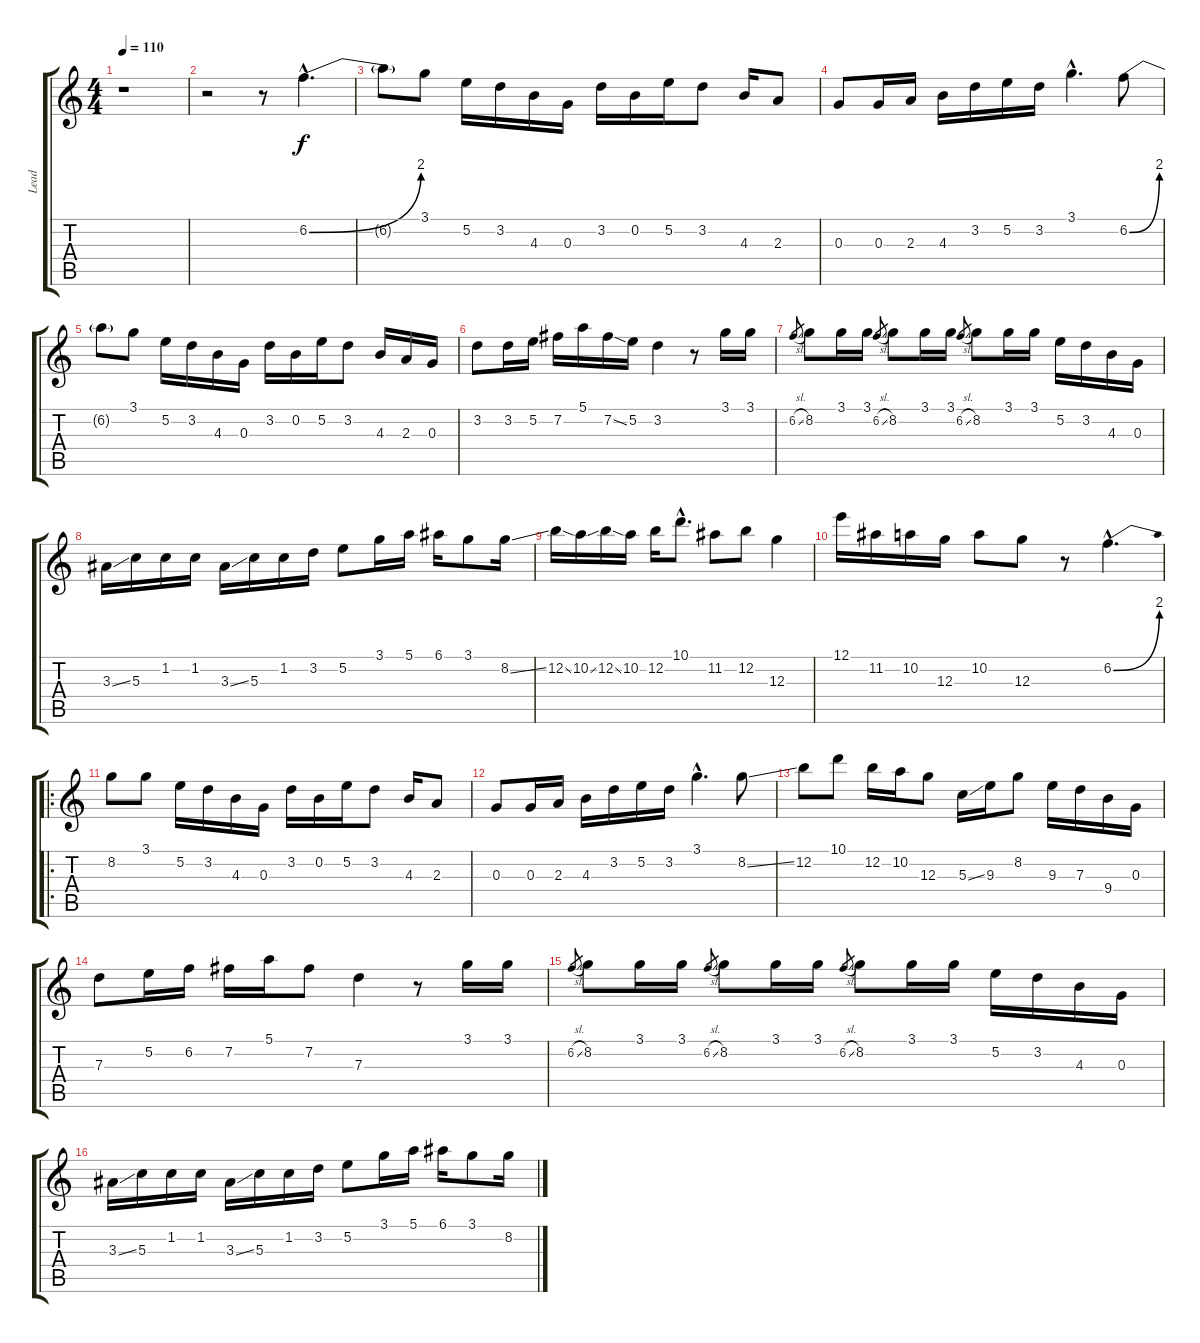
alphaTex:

\track ("Lead" "Lead") {instrument electricguitarjazz}
\staff {score tabs}
\tuning (E4 B3 G3 D3 A2 E2) {hide}
\ts (4 4)
\tempo 110
\clef g2
\ks c
r.1{dy f instrument electricguitarjazz} |
r.2 r.8 6.2{be (bend 0 0 60 8) hac}.4{d} |
6.2{t}.8 3.1.8 5.2.16 3.2.16 4.3.16 0.3.16 3.2.16 0.2.16 5.2.16 3.2.8 4.3.16 2.3.8 |
0.3.8 0.3.16 2.3.16 4.3.16 3.2.16 5.2.16 3.2.16 3.1{hac}.4{d} 6.2{be (bend 0 0 60 8)}.8 |
6.2{t}.8 3.1.8 5.2.16 3.2.16 4.3.16 0.3.16 3.2.16 0.2.16 5.2.16 3.2.8 4.3.16 2.3.16 0.3.16 |
3.2.8 3.2.16 5.2.16 7.2.16 5.1.16 7.2{ss}.16 5.2.16 3.2.4 r.8 3.1.16 3.1.16 |
6.2{sl}.8{gr} 8.2.8 3.1.16 3.1.16 6.2{sl}.8{gr} 8.2.8 3.1.16 3.1.16 6.2{sl}.8{gr} 8.2.8 3.1.16 3.1.16 5.2.16 3.2.16 4.3.16 0.3.16 |
3.3{ss}.16 5.3.16 1.2.16 1.2.16 3.3{ss}.16 5.3.16 1.2.16 3.2.16 5.2.8 3.1.16 5.1.16 6.1.16 3.1.8 8.2{ss}.16 |
12.2{ss}.16 10.2{ss}.16 12.2{ss}.16 10.2.16 12.2.16 10.1{hac}.8{d} 11.2.8 12.2.8 12.3.4 |
12.1.16 11.2.16 10.2.16 12.3.16 10.2.8 12.3.8 r.8 6.2{be (bend 0 0 60 8) hac}.4{d} |
\ro
8.2.8 3.1.8 5.2.16 3.2.16 4.3.16 0.3.16 3.2.16 0.2.16 5.2.16 3.2.8 4.3.16 2.3.8 |
0.3.8 0.3.16 2.3.16 4.3.16 3.2.16 5.2.16 3.2.16 3.1{hac}.4{d} 8.2{ss}.8 |
12.2.8 10.1.8 12.2.16 10.2.16 12.3.8 5.3{ss}.16 9.3.16 8.2.8 9.3.16 7.3.16 9.4.16 0.3.16 |
7.3.8 5.2.16 6.2.16 7.2.16 5.1.16 7.2.8 7.3.4 r.8 3.1.16 3.1.16 |
6.2{sl}.8{gr} 8.2.8 3.1.16 3.1.16 6.2{sl}.8{gr} 8.2.8 3.1.16 3.1.16 6.2{sl}.8{gr} 8.2.8 3.1.16 3.1.16 5.2.16 3.2.16 4.3.16 0.3.16 |
3.3{ss}.16 5.3.16 1.2.16 1.2.16 3.3{ss}.16 5.3.16 1.2.16 3.2.16 5.2.8 3.1.16 5.1.16 6.1.16 3.1.8 8.2{ss}.16
